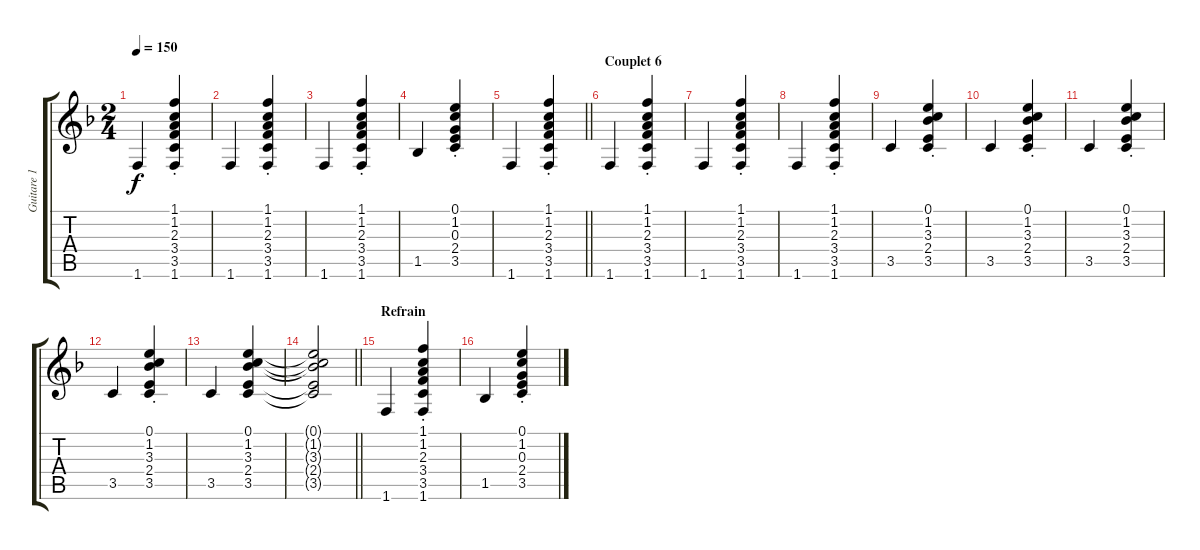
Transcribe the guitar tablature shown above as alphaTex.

\track ("Guitare 1" "Guitare 1") {instrument acousticguitarsteel}
\staff {score tabs}
\tuning (E4 B3 G3 D3 A2 E2) {hide}
\ts (2 4)
\tempo 150
\clef g2
\ks f
1.6.4{dy f} (1.1{st} 1.2{st} 2.3{st} 3.4{st} 3.5{st} 1.6{st}).4 |
1.6.4 (1.1{st} 1.2{st} 2.3{st} 3.4{st} 3.5{st} 1.6{st}).4 |
1.6.4 (1.1{st} 1.2{st} 2.3{st} 3.4{st} 3.5{st} 1.6{st}).4 |
1.5.4 (0.1{st} 1.2{st} 0.3{st} 2.4{st} 3.5{st}).4 |
\barLineRight lightlight
1.6.4 (1.1{st} 1.2{st} 2.3{st} 3.4{st} 3.5{st} 1.6{st}).4 |
\section ("" "Couplet 6")
1.6.4 (1.1{st} 1.2{st} 2.3{st} 3.4{st} 3.5{st} 1.6{st}).4 |
1.6.4 (1.1{st} 1.2{st} 2.3{st} 3.4{st} 3.5{st} 1.6{st}).4 |
1.6.4 (1.1{st} 1.2{st} 2.3{st} 3.4{st} 3.5{st} 1.6{st}).4 |
3.5.4 (0.1{st} 1.2{st} 3.3{st} 2.4{st} 3.5{st}).4 |
3.5.4 (0.1{st} 1.2{st} 3.3{st} 2.4{st} 3.5{st}).4 |
3.5.4 (0.1{st} 1.2{st} 3.3{st} 2.4{st} 3.5{st}).4 |
3.5.4 (0.1{st} 1.2{st} 3.3{st} 2.4{st} 3.5{st}).4 |
3.5.4 (0.1 1.2 3.3 2.4 3.5).4 |
\barLineRight lightlight
(0.1{t} 1.2{t} 3.3{t} 2.4{t} 3.5{t}).2 |
\section ("" "Refrain")
1.6.4 (1.1{st} 1.2{st} 2.3{st} 3.4{st} 3.5{st} 1.6{st}).4 |
1.5.4 (0.1{st} 1.2{st} 0.3{st} 2.4{st} 3.5{st}).4
